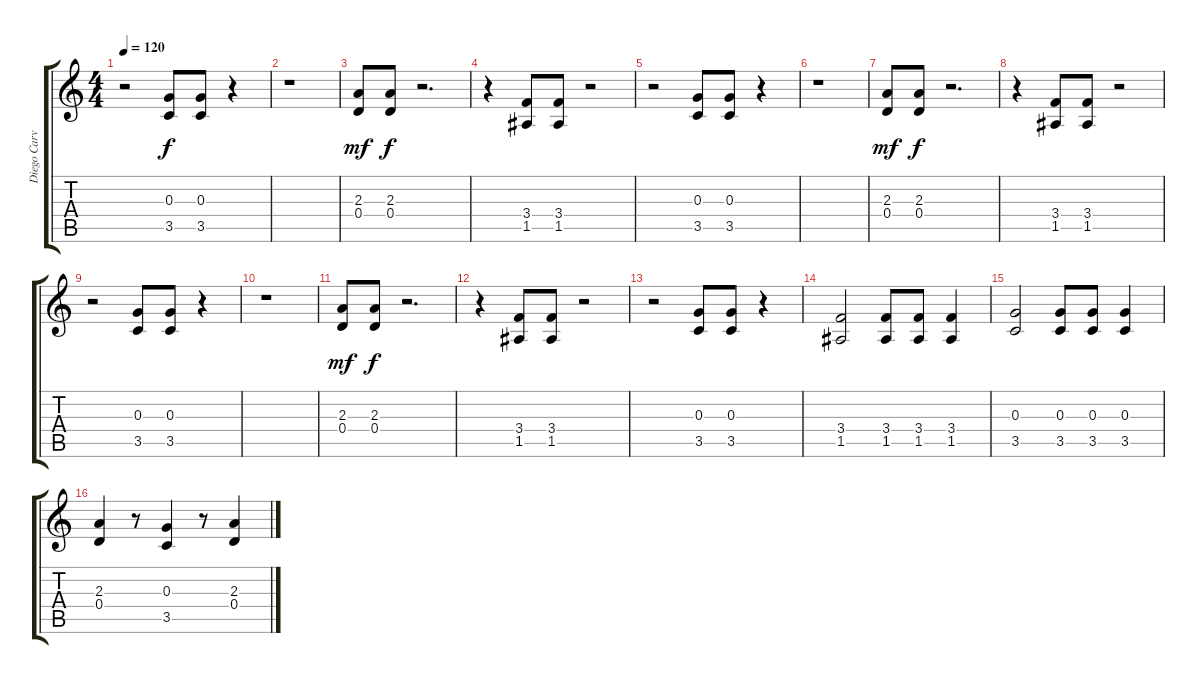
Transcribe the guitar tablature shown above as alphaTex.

\track ("Diego Carvalho - Guitar" "Diego Carv") {instrument distortionguitar}
\staff {score tabs}
\tuning (E4 B3 G3 D3 A2 E2) {hide}
\ts (4 4)
\tempo 120
\clef g2
\ks c
r.2{dy f} (0.3 3.5).8 (0.3 3.5).8 r.4 |
r.1 |
(2.3 0.4).8{dy mf} (2.3 0.4).8{dy f} r.2{d} |
r.4 (3.4 1.5).8 (3.4 1.5).8 r.2 |
r.2 (0.3 3.5).8 (0.3 3.5).8 r.4 |
r.1 |
(2.3 0.4).8{dy mf} (2.3 0.4).8{dy f} r.2{d} |
r.4 (3.4 1.5).8 (3.4 1.5).8 r.2 |
r.2 (0.3 3.5).8 (0.3 3.5).8 r.4 |
r.1 |
(2.3 0.4).8{dy mf} (2.3 0.4).8{dy f} r.2{d} |
r.4 (3.4 1.5).8 (3.4 1.5).8 r.2 |
r.2 (0.3 3.5).8 (0.3 3.5).8 r.4 |
(3.4 1.5).2 (3.4 1.5).8 (3.4 1.5).8 (3.4 1.5).4 |
(0.3 3.5).2 (0.3 3.5).8 (0.3 3.5).8 (0.3 3.5).4 |
(2.3 0.4).4 r.8 (0.3 3.5).4 r.8 (2.3 0.4).4
